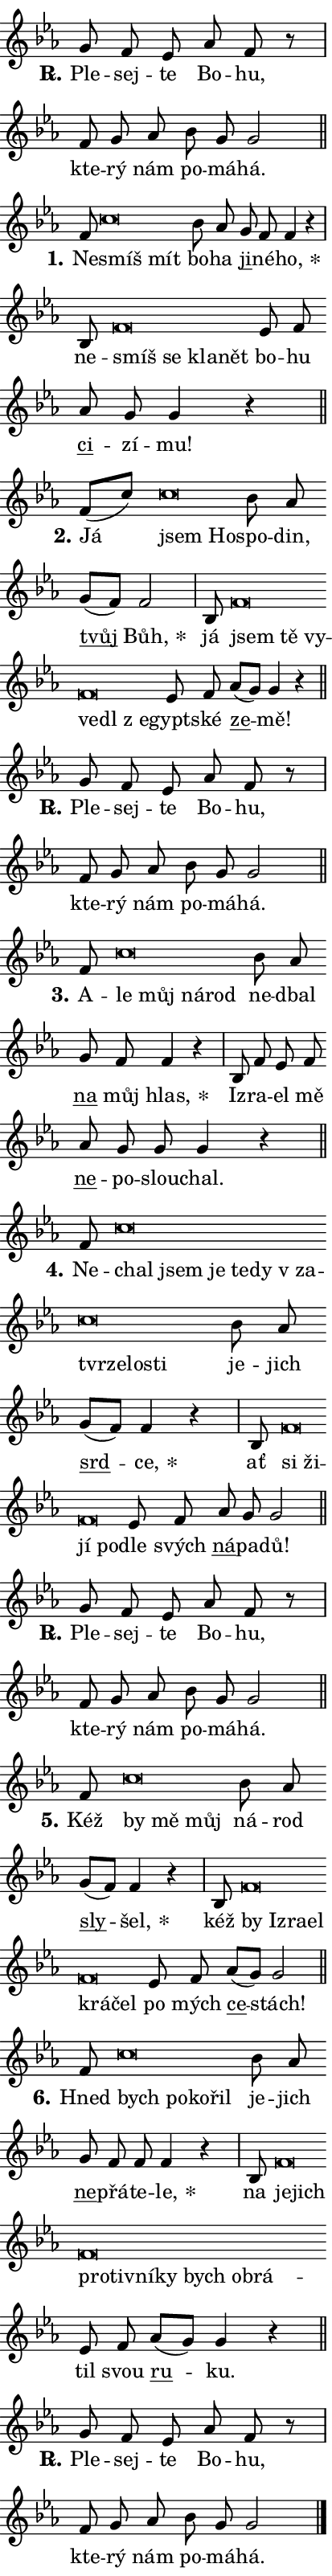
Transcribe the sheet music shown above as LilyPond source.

\version "2.24.0"
\header { tagline = "" }
\paper {
  indent = 0\cm
  top-margin = 0\cm
  right-margin = 0.13\cm % to fit lyric hyphens
  bottom-margin = 0\cm
  left-margin = 0\cm
  paper-width = 7\cm
  page-breaking = #ly:one-page-breaking
  system-system-spacing.basic-distance = #11
  score-system-spacing.basic-distance = #11
  ragged-last = ##f
}


%% Author: Thomas Morley
%% https://lists.gnu.org/archive/html/lilypond-user/2020-05/msg00002.html
#(define (line-position grob)
"Returns position of @var[grob} in current system:
   @code{'start}, if at first time-step
   @code{'end}, if at last time-step
   @code{'middle} otherwise
"
  (let* ((col (ly:item-get-column grob))
         (ln (ly:grob-object col 'left-neighbor))
         (rn (ly:grob-object col 'right-neighbor))
         (col-to-check-left (if (ly:grob? ln) ln col))
         (col-to-check-right (if (ly:grob? rn) rn col))
         (break-dir-left
           (and
             (ly:grob-property col-to-check-left 'non-musical #f)
             (ly:item-break-dir col-to-check-left)))
         (break-dir-right
           (and
             (ly:grob-property col-to-check-right 'non-musical #f)
             (ly:item-break-dir col-to-check-right))))
        (cond ((eqv? 1 break-dir-left) 'start)
              ((eqv? -1 break-dir-right) 'end)
              (else 'middle))))

#(define (tranparent-at-line-position vctor)
  (lambda (grob)
  "Relying on @code{line-position} select the relevant enry from @var{vctor}.
Used to determine transparency,"
    (case (line-position grob)
      ((end) (not (vector-ref vctor 0)))
      ((middle) (not (vector-ref vctor 1)))
      ((start) (not (vector-ref vctor 2))))))

noteHeadBreakVisibility =
#(define-music-function (break-visibility)(vector?)
"Makes @code{NoteHead}s transparent relying on @var{break-visibility}"
#{
  \override NoteHead.transparent =
    #(tranparent-at-line-position break-visibility)
#})

#(define delete-ledgers-for-transparent-note-heads
  (lambda (grob)
    "Reads whether a @code{NoteHead} is transparent.
If so this @code{NoteHead} is removed from @code{'note-heads} from
@var{grob}, which is supposed to be @code{LedgerLineSpanner}.
As a result ledgers are not printed for this @code{NoteHead}"
    (let* ((nhds-array (ly:grob-object grob 'note-heads))
           (nhds-list
             (if (ly:grob-array? nhds-array)
                 (ly:grob-array->list nhds-array)
                 '()))
           ;; Relies on the transparent-property being done before
           ;; Staff.LedgerLineSpanner.after-line-breaking is executed.
           ;; This is fragile ...
           (to-keep
             (remove
               (lambda (nhd)
                 (ly:grob-property nhd 'transparent #f))
               nhds-list)))
      ;; TODO find a better method to iterate over grob-arrays, similiar
      ;; to filter/remove etc for lists
      ;; For now rebuilt from scratch
      (set! (ly:grob-object grob 'note-heads)  '())
      (for-each
        (lambda (nhd)
          (ly:pointer-group-interface::add-grob grob 'note-heads nhd))
        to-keep))))

squashNotes = {
  \override NoteHead.X-extent = #'(-0.2 . 0.2)
  \override NoteHead.Y-extent = #'(-0.75 . 0)
  \override NoteHead.stencil =
    #(lambda (grob)
       (let ((pos (ly:grob-property grob 'staff-position)))
         (begin
           (if (< pos -7) (display "ERROR: Lower brevis then expected\n") (display "OK: Expected brevis position\n"))
           (if (<= pos -6) ly:text-interface::print ly:note-head::print))))
}
unSquashNotes = {
  \revert NoteHead.X-extent
  \revert NoteHead.Y-extent
  \revert NoteHead.stencil
}

hideNotes = \noteHeadBreakVisibility #begin-of-line-visible
unHideNotes = \noteHeadBreakVisibility #all-visible

% work-around for resetting accidentals
% https://lilypond.org/doc/v2.23/Documentation/notation/displaying-rhythms#unmetered-music
cadenzaMeasure = {
  \cadenzaOff
  \partial 1024 s1024
  \cadenzaOn
}

#(define-markup-command (accent layout props text) (markup?)
  "Underline accented syllable"
  (interpret-markup layout props
    #{\markup \override #'(offset . 4.3) \underline { #text }#}))

responsum = \markup \concat {
  "R" \hspace #-1.05 \path #0.1 #'((moveto 0 0.07) (lineto 0.9 0.8)) \hspace #0.05 "."
}

spaceSize = #0.6828661417322834 % exact space size for TeX Gyre Schola

\layout {
  \context {
    \Staff
    \remove "Time_signature_engraver"
    \override LedgerLineSpanner.after-line-breaking = #delete-ledgers-for-transparent-note-heads
  }
  \context {
    \Lyrics {
      \override LyricSpace.minimum-distance = \spaceSize
      \override LyricText.font-name = #"TeX Gyre Schola"
      \override LyricText.font-size = 1
      \override StanzaNumber.font-name = #"TeX Gyre Schola Bold"
      \override StanzaNumber.font-size = 1
    }
  }
  \context {
    \Score 
    \override NoteHead.text =
      #(lambda (grob) 
        (let ((pos (ly:grob-property grob 'staff-position)))
          #{\markup {
            \combine
              \halign #-0.55 \raise #(if (= pos -6) 0 0.5) \override #'(thickness . 2) \draw-line #'(3.2 . 0)
              \musicglyph "noteheads.sM1"
          }#}))
  }
}

% magnetic-lyrics.ily
%
%   written by
%     Jean Abou Samra <jean@abou-samra.fr>
%     Werner Lemberg <wl@gnu.org>
%
%   adapted by
%     Jiri Hon <jiri.hon@gmail.com>
%
% Version 2022-Apr-15

% https://www.mail-archive.com/lilypond-user@gnu.org/msg149350.html

#(define (Left_hyphen_pointer_engraver context)
   "Collect syllable-hyphen-syllable occurrences in lyrics and store
them in properties.  This engraver only looks to the left.  For
example, if the lyrics input is @code{foo -- bar}, it does the
following.

@itemize @bullet
@item
Set the @code{text} property of the @code{LyricHyphen} grob between
@q{foo} and @q{bar} to @code{foo}.

@item
Set the @code{left-hyphen} property of the @code{LyricText} grob with
text @q{foo} to the @code{LyricHyphen} grob between @q{foo} and
@q{bar}.
@end itemize

Use this auxiliary engraver in combination with the
@code{lyric-@/text::@/apply-@/magnetic-@/offset!} hook."
   (let ((hyphen #f)
         (text #f))
     (make-engraver
      (acknowledgers
       ((lyric-syllable-interface engraver grob source-engraver)
        (set! text grob)))
      (end-acknowledgers
       ((lyric-hyphen-interface engraver grob source-engraver)
        ;(when (not (grob::has-interface grob 'lyric-space-interface))
          (set! hyphen grob)));)
      ((stop-translation-timestep engraver)
       (when (and text hyphen)
         (ly:grob-set-object! text 'left-hyphen hyphen))
       (set! text #f)
       (set! hyphen #f)))))

#(define (lyric-text::apply-magnetic-offset! grob)
   "If the space between two syllables is less than the value in
property @code{LyricText@/.details@/.squash-threshold}, move the right
syllable to the left so that it gets concatenated with the left
syllable.

Use this function as a hook for
@code{LyricText@/.after-@/line-@/breaking} if the
@code{Left_@/hyphen_@/pointer_@/engraver} is active."
   (let ((hyphen (ly:grob-object grob 'left-hyphen #f)))
     (when hyphen
       (let ((left-text (ly:spanner-bound hyphen LEFT)))
         (when (grob::has-interface left-text 'lyric-syllable-interface)
           (let* ((common (ly:grob-common-refpoint grob left-text X))
                  (this-x-ext (ly:grob-extent grob common X))
                  (left-x-ext
                   (begin
                     ;; Trigger magnetism for left-text.
                     (ly:grob-property left-text 'after-line-breaking)
                     (ly:grob-extent left-text common X)))
                  ;; `delta` is the gap width between two syllables.
                  (delta (- (interval-start this-x-ext)
                            (interval-end left-x-ext)))
                  (details (ly:grob-property grob 'details))
                  (threshold (assoc-get 'squash-threshold details 0.2)))
             (when (< delta threshold)
               (let* (;; We have to manipulate the input text so that
                      ;; ligatures crossing syllable boundaries are not
                      ;; disabled.  For languages based on the Latin
                      ;; script this is essentially a beautification.
                      ;; However, for non-Western scripts it can be a
                      ;; necessity.
                      (lt (ly:grob-property left-text 'text))
                      (rt (ly:grob-property grob 'text))
                      (is-space (grob::has-interface hyphen 'lyric-space-interface))
                      (space (if is-space " " ""))
                      (extra-delta (if is-space spaceSize 0))
                      ;; Append new syllable.
                      (ltrt-space (if (and (string? lt) (string? rt))
                                (string-append lt space rt)
                                (make-concat-markup (list lt space rt))))
                      ;; Right-align `ltrt` to the right side.
                      (ltrt-space-markup (grob-interpret-markup
                               grob
                               (make-translate-markup
                                (cons (interval-length this-x-ext) 0)
                                (make-right-align-markup ltrt-space)))))
                 (begin
                   ;; Don't print `left-text`.
                   (ly:grob-set-property! left-text 'stencil #f)
                   ;; Set text and stencil (which holds all collected
                   ;; syllables so far) and shift it to the left.
                   (ly:grob-set-property! grob 'text ltrt-space)
                   (ly:grob-set-property! grob 'stencil ltrt-space-markup)
                   (ly:grob-translate-axis! grob (- (- delta extra-delta)) X))))))))))


#(define (lyric-hyphen::displace-bounds-first grob)
   ;; Make very sure this callback isn't triggered too early.
   (let ((left (ly:spanner-bound grob LEFT))
         (right (ly:spanner-bound grob RIGHT)))
     (ly:grob-property left 'after-line-breaking)
     (ly:grob-property right 'after-line-breaking)
     (ly:lyric-hyphen::print grob)))

squashThreshold = #0.4

\layout {
  \context {
    \Lyrics
    \consists #Left_hyphen_pointer_engraver
    \override LyricText.after-line-breaking =
      #lyric-text::apply-magnetic-offset!
    \override LyricHyphen.stencil = #lyric-hyphen::displace-bounds-first
    \override LyricText.details.squash-threshold = \squashThreshold
    \override LyricHyphen.minimum-distance = 0
    \override LyricHyphen.minimum-length = \squashThreshold
  }
}

squashText = \override LyricText.details.squash-threshold = 9999
unSquashText = \override LyricText.details.squash-threshold = \squashThreshold

leftText = \override LyricText.self-alignment-X = #LEFT
unLeftText = \revert LyricText.self-alignment-X

starOffset = #(lambda (grob) 
                (let ((x_offset (ly:self-alignment-interface::aligned-on-x-parent grob)))
                  (if (= x_offset 0) 0 (+ x_offset 1.2))))

star = #(define-music-function (syllable)(string?)
"Append star separator at the end of a syllable"
#{
  \once \override LyricText.X-offset = #starOffset
  \lyricmode { \markup {
    #syllable
    \override #'((font-name . "TeX Gyre Schola Bold")) \hspace #0.2 \lower #0.65 \larger "*"
  } }
#})

starAccent = #(define-music-function (syllable)(string?)
"Append star separator at the end of a syllable and make accent"
#{
  \once \override LyricText.X-offset = #starOffset
  \lyricmode { \markup {
    \accent #syllable
    \override #'((font-name . "TeX Gyre Schola Bold")) \hspace #0.2 \lower #0.65 \larger "*"
  } }
#})

breath = #(define-music-function (syllable)(string?)
"Append breathing indicator at the end of a syllable"
#{
  \lyricmode { \markup { #syllable "+" } }
#})

optionalBreath = #(define-music-function (syllable)(string?)
"Append optional breathing indicator at the end of a syllable"
#{
  \lyricmode { \markup { #syllable "(+)" } }
#})


\score {
    <<
        \new Voice = "melody" { \cadenzaOn \key es \major \relative { g'8 f es as f r \cadenzaMeasure \bar "|" f g as \bar "" bes g g2 \cadenzaMeasure \bar "||" \break } }
        \new Lyrics \lyricsto "melody" { \lyricmode { \set stanza = \responsum
Ple -- sej -- te Bo -- hu, kte -- rý nám po -- má -- há. } }
    >>
    \layout {}
}

\score {
    <<
        \new Voice = "melody" { \cadenzaOn \key es \major \relative { f'8 \squashNotes c'\breve*1/16 \hideNotes \breve*1/16 \bar "" \unHideNotes \unSquashNotes bes8 as \bar "" g f f4 r \cadenzaMeasure \bar "|" bes,8 \squashNotes f'\breve*1/16 \hideNotes \breve*1/16 \bar "" \breve*1/16 \breve*1/16 \bar "" \unHideNotes \unSquashNotes es8 f \bar "" as g g4 r \cadenzaMeasure \bar "||" \break } }
        \new Lyrics \lyricsto "melody" { \lyricmode { \set stanza = "1."
Ne -- \leftText smíš \squashText mít \unLeftText \unSquashText bo -- ha \markup \accent ji -- né -- \star ho, ne -- \leftText smíš \squashText se kla -- nět \unLeftText \unSquashText bo -- hu \markup \accent ci -- zí -- mu! } }
    >>
    \layout {}
}

\score {
    <<
        \new Voice = "melody" { \cadenzaOn \key es \major \relative { f'8[( c')] \squashNotes c\breve*1/16 \hideNotes \breve*1/16 \bar "" \unHideNotes \unSquashNotes bes8 as \bar "" g[( f)] f2 \cadenzaMeasure \bar "|" bes,8 \squashNotes f'\breve*1/16 \hideNotes \breve*1/16 \bar "" \breve*1/16 \bar "" \breve*1/16 \bar "" \breve*1/16 \breve*1/16 \bar "" \unHideNotes \unSquashNotes es8 f \bar "" as[( g)] g4 r \cadenzaMeasure \bar "||" \break } }
        \new Lyrics \lyricsto "melody" { \lyricmode { \set stanza = "2."
Já \leftText jsem \squashText Ho -- \unLeftText \unSquashText spo -- din, \markup \accent tvůj \star Bůh, já \leftText jsem \squashText tě vy -- ve -- dl "z e" -- \unLeftText \unSquashText gypt -- ské \markup \accent ze -- mě! } }
    >>
    \layout {}
}

\score {
    <<
        \new Voice = "melody" { \cadenzaOn \key es \major \relative { g'8 f es as f r \cadenzaMeasure \bar "|" f g as \bar "" bes g g2 \cadenzaMeasure \bar "||" \break } }
        \new Lyrics \lyricsto "melody" { \lyricmode { \set stanza = \responsum
Ple -- sej -- te Bo -- hu, kte -- rý nám po -- má -- há. } }
    >>
    \layout {}
}

\score {
    <<
        \new Voice = "melody" { \cadenzaOn \key es \major \relative { f'8 \squashNotes c'\breve*1/16 \hideNotes \breve*1/16 \bar "" \breve*1/16 \breve*1/16 \bar "" \unHideNotes \unSquashNotes bes8 as \bar "" g f f4 r \cadenzaMeasure \bar "|" bes,8 f'8 es8 f \bar "" as g g g4 r \cadenzaMeasure \bar "||" \break } }
        \new Lyrics \lyricsto "melody" { \lyricmode { \set stanza = "3."
A -- \leftText le \squashText můj ná -- rod \unLeftText \unSquashText ne -- dbal \markup \accent na můj \star hlas, Iz -- ra -- el mě \markup \accent ne -- po -- slou -- chal. } }
    >>
    \layout {}
}

\score {
    <<
        \new Voice = "melody" { \cadenzaOn \key es \major \relative { f'8 \squashNotes c'\breve*1/16 \hideNotes \breve*1/16 \bar "" \breve*1/16 \bar "" \breve*1/16 \bar "" \breve*1/16 \bar "" \breve*1/16 \bar "" \breve*1/16 \bar "" \breve*1/16 \bar "" \breve*1/16 \breve*1/16 \bar "" \unHideNotes \unSquashNotes bes8 as \bar "" g[( f)] f4 r \cadenzaMeasure \bar "|" bes,8 \squashNotes f'\breve*1/16 \hideNotes \breve*1/16 \bar "" \breve*1/16 \breve*1/16 \bar "" \unHideNotes \unSquashNotes es8 f \bar "" as g g2 \cadenzaMeasure \bar "||" \break } }
        \new Lyrics \lyricsto "melody" { \lyricmode { \set stanza = "4."
Ne -- \leftText chal \squashText jsem je te -- dy "v za" -- tvr -- ze -- lo -- sti \unLeftText \unSquashText je -- jich \markup \accent srd -- \star ce, ať \leftText si \squashText ži -- jí po -- \unLeftText \unSquashText dle svých \markup \accent ná -- pa -- dů! } }
    >>
    \layout {}
}

\score {
    <<
        \new Voice = "melody" { \cadenzaOn \key es \major \relative { g'8 f es as f r \cadenzaMeasure \bar "|" f g as \bar "" bes g g2 \cadenzaMeasure \bar "||" \break } }
        \new Lyrics \lyricsto "melody" { \lyricmode { \set stanza = \responsum
Ple -- sej -- te Bo -- hu, kte -- rý nám po -- má -- há. } }
    >>
    \layout {}
}

\score {
    <<
        \new Voice = "melody" { \cadenzaOn \key es \major \relative { f'8 \squashNotes c'\breve*1/16 \hideNotes \breve*1/16 \breve*1/16 \bar "" \unHideNotes \unSquashNotes bes8 as \bar "" g[( f)] f4 r \cadenzaMeasure \bar "|" bes,8 \squashNotes f'\breve*1/16 \hideNotes \breve*1/16 \bar "" \breve*1/16 \bar "" \breve*1/16 \bar "" \breve*1/16 \breve*1/16 \bar "" \unHideNotes \unSquashNotes es8 f \bar "" as[( g)] g2 \cadenzaMeasure \bar "||" \break } }
        \new Lyrics \lyricsto "melody" { \lyricmode { \set stanza = "5."
Kéž \leftText by \squashText mě můj \unLeftText \unSquashText ná -- rod \markup \accent sly -- \star šel, kéž \leftText by \squashText Iz -- ra -- el krá -- čel \unLeftText \unSquashText po mých \markup \accent ce -- stách! } }
    >>
    \layout {}
}

\score {
    <<
        \new Voice = "melody" { \cadenzaOn \key es \major \relative { f'8 \squashNotes c'\breve*1/16 \hideNotes \breve*1/16 \bar "" \breve*1/16 \breve*1/16 \bar "" \unHideNotes \unSquashNotes bes8 as \bar "" g f f f4 r \cadenzaMeasure \bar "|" bes,8 \squashNotes f'\breve*1/16 \hideNotes \breve*1/16 \bar "" \breve*1/16 \bar "" \breve*1/16 \bar "" \breve*1/16 \bar "" \breve*1/16 \bar "" \breve*1/16 \bar "" \breve*1/16 \breve*1/16 \bar "" \unHideNotes \unSquashNotes es8 f \bar "" as[( g)] g4 r \cadenzaMeasure \bar "||" \break } }
        \new Lyrics \lyricsto "melody" { \lyricmode { \set stanza = "6."
Hned \leftText bych \squashText po -- ko -- řil \unLeftText \unSquashText je -- jich \markup \accent ne -- přá -- te -- \star le, na \leftText je -- \squashText jich pro -- tiv -- ní -- ky bych ob -- rá -- \unLeftText \unSquashText til svou \markup \accent ru -- ku. } }
    >>
    \layout {}
}

\score {
    <<
        \new Voice = "melody" { \cadenzaOn \key es \major \relative { g'8 f es as f r \cadenzaMeasure \bar "|" f g as \bar "" bes g g2 \cadenzaMeasure \bar "||" \break } \bar "|." }
        \new Lyrics \lyricsto "melody" { \lyricmode { \set stanza = \responsum
Ple -- sej -- te Bo -- hu, kte -- rý nám po -- má -- há. } }
    >>
    \layout {}
}
